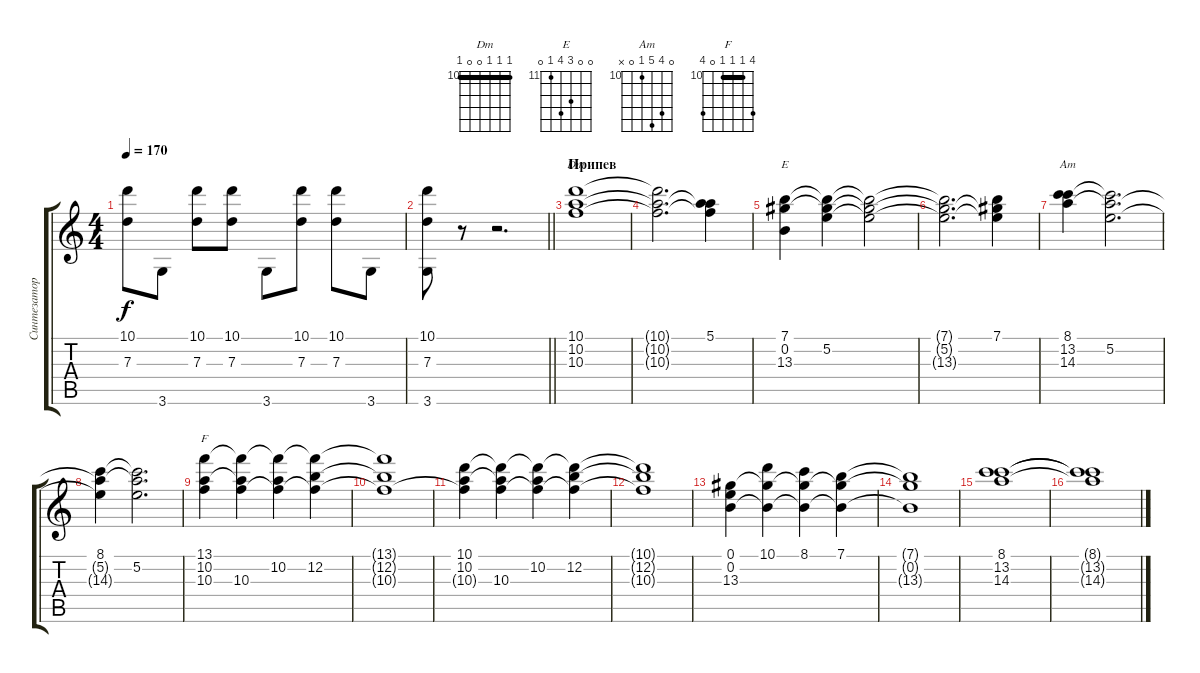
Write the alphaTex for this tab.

\track ("Синтезатор" "Синтезатор") {instrument synthbass1}
\staff {score tabs}
\tuning (E4 B3 G3 D3 A2 E2) {hide}
\chord ("Dm" 10 10 10 0 0 10) {firstfret 10 barre 10}
\chord ("E" 0 0 13 14 11 0) {firstfret 11}
\chord ("Am" 0 13 14 10 0 x) {firstfret 10}
\chord ("F" 13 10 10 10 0 13) {firstfret 10 barre 10}
\ts (4 4)
\tempo 170
\clef g2
\ks c
(10.1 7.3).8{dy f} 3.6.8 (10.1 7.3).8 (10.1 7.3).8 3.6.8 (10.1 7.3).8 (10.1 7.3).8 3.6.8 |
\barLineRight lightlight
(10.1 7.3 3.6).8 r.8 r.2{d} |
\section ("" "Припев")
(10.1 10.2 10.3).1{ch "Dm" volume 7 instrument stringensemble1} |
(10.1{t} 10.2{t} 10.3{t}).2{d} (5.1 10.2{t} 10.3{t}).4 |
(7.1 0.2 13.3).4{ch "E"} (7.1{t} 5.2 13.3{t}).4 (7.1{t} 5.2{t} 13.3{t}).2 |
(7.1{t} 5.2{t} 13.3{t}).2{d} (7.1 5.2{t} 13.3{t}).4 |
(8.1 13.2 14.3).4{ch "Am"} (8.1{t} 5.2 14.3{t}).2{d} |
(8.1 5.2{t} 14.3{t}).4 (8.1{t} 5.2 14.3{t}).2{d} |
(13.1 10.2 10.3).4{ch "F"} (13.1{t} 10.2{t} 10.3).4 (13.1{t} 10.2 10.3{t}).4 (13.1{t} 12.2 10.3{t}).4 |
(13.1{t} 12.2{t} 10.3{t}).1 |
(10.1 10.2 10.3{t}).4 (10.1{t} 10.2{t} 10.3).4 (10.1{t} 10.2 10.3{t}).4 (10.1{t} 12.2 10.3{t}).4 |
(10.1{t} 12.2{t} 10.3{t}).1 |
(0.1 0.2 13.3).4 (10.1 0.2{t} 13.3{t}).4 (8.1 0.2{t} 13.3{t}).4 (7.1 0.2{t} 13.3{t}).4 |
(7.1{t} 0.2{t} 13.3{t}).1 |
(8.1 13.2 14.3).1 |
(8.1{t} 13.2{t} 14.3{t}).1
